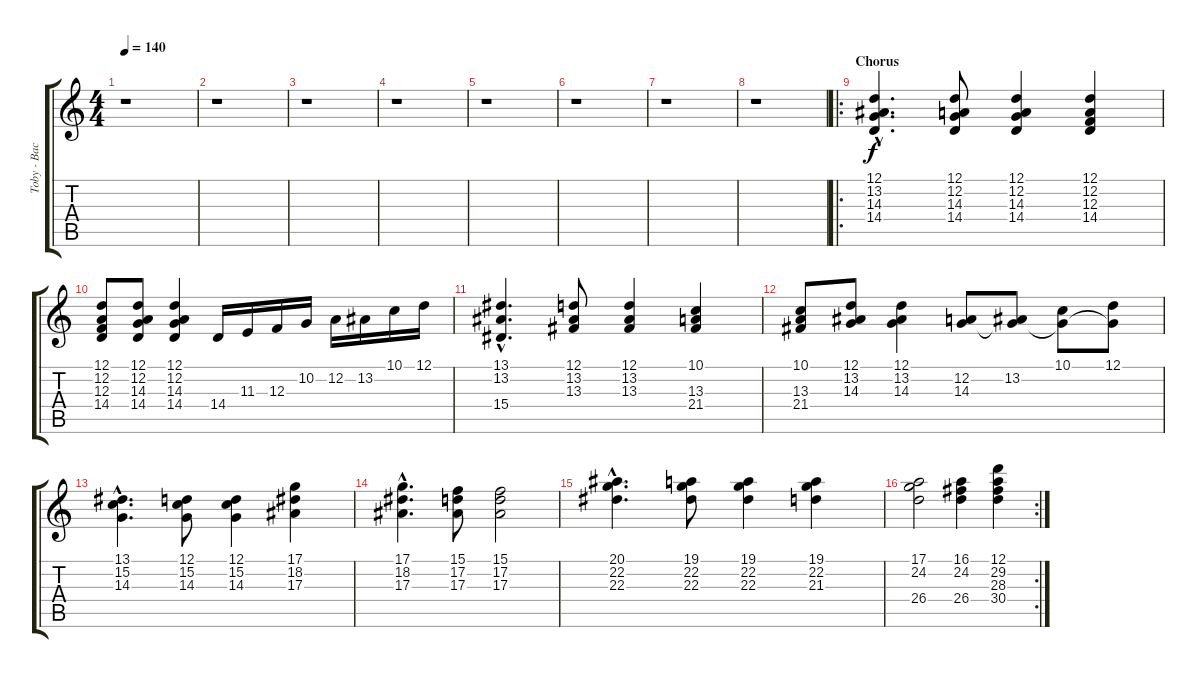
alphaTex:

\track ("Toby - Backing" "Toby - Bac") {instrument stringensemble1}
\staff {score tabs}
\tuning (D4 A3 F3 C3 G2 D2) {hide}
\ts (4 4)
\tempo 140
\clef g2
\ks c
r.1{dy f} |
r.1 |
r.1 |
r.1 |
r.1 |
r.1 |
r.1 |
r.1 |
\ro
\section ("" "Chorus")
(12.1{hac} 13.2{hac} 14.3{hac} 14.4{hac}).4{d volume 12 instrument churchorgan} (12.1 12.2 14.3 14.4).8 (12.1 12.2 14.3 14.4).4 (12.1 12.2 12.3 14.4).4 |
(12.1 12.2 12.3 14.4).8 (12.1 12.2 14.3 14.4).8 (12.1 12.2 14.3 14.4).4 14.4.16 11.3.16 12.3.16 10.2.16 12.2.16 13.2.16 10.1.16 12.1.16 |
(13.1{hac} 13.2{hac} 15.4{hac}).4{d} (12.1 13.2 13.3).8 (12.1 13.2 13.3).4 (10.1 13.3 21.4).4 |
(10.1 13.3 21.4).8 (12.1 13.2 14.3).8 (12.1 13.2 14.3).4 (12.2 14.3).8 (13.2 14.3{t}).8 (10.1 14.3{t}).8 (12.1 14.3{t}).8 |
(13.1{hac} 15.2{hac} 14.3{hac}).4{d} (12.1 15.2 14.3).8 (12.1 15.2 14.3).4 (17.1 18.2 17.3).4 |
(17.1{hac} 18.2{hac} 17.3{hac}).4{d} (15.1 17.2 17.3).8 (15.1 17.2 17.3).2 |
(20.1{hac} 22.2{hac} 22.3{hac}).4{d} (19.1 22.2 22.3).8 (19.1 22.2 22.3).4 (19.1 22.2 21.3).4 |
\rc 2
(17.1 24.2 26.4).2 (16.1 24.2 26.4).4 (12.1 29.2 28.3 30.4).4
